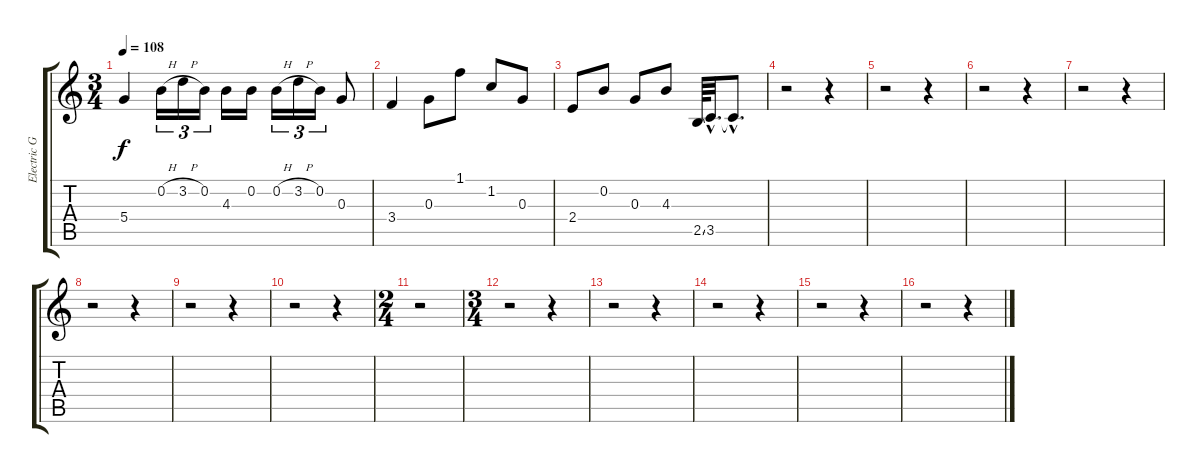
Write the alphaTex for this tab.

\track ("Electric Guitar (Riff A)" "Electric G") {instrument electricguitarclean}
\staff {score tabs}
\tuning (E4 B3 G3 D3 A2 E2) {hide}
\ts (3 4)
\tempo 108
\clef g2
\ks c
5.4.4{dy f} 0.2{h}.16{tu (3 2)} 3.2{h}.16{tu (3 2)} 0.2.16{tu (3 2)} 4.3.16 0.2.16 0.2{h}.16{tu (3 2)} 3.2{h}.16{tu (3 2)} 0.2.16{tu (3 2)} 0.3.8 |
3.4.4 0.3.8 1.1.8 1.2.8 0.3.8 |
2.4.8 0.2.8 0.3.8 4.3.8 2.5{ss}.64 3.5{hac}.32{d} 3.5{hac t}.8{d} |
r.2 r.4 |
r.2 r.4 |
r.2 r.4 |
r.2 r.4 |
r.2 r.4 |
r.2 r.4 |
r.2 r.4 |
\ts (2 4)
r.2 |
\ts (3 4)
r.2 r.4 |
r.2 r.4 |
r.2 r.4 |
r.2 r.4 |
r.2 r.4
